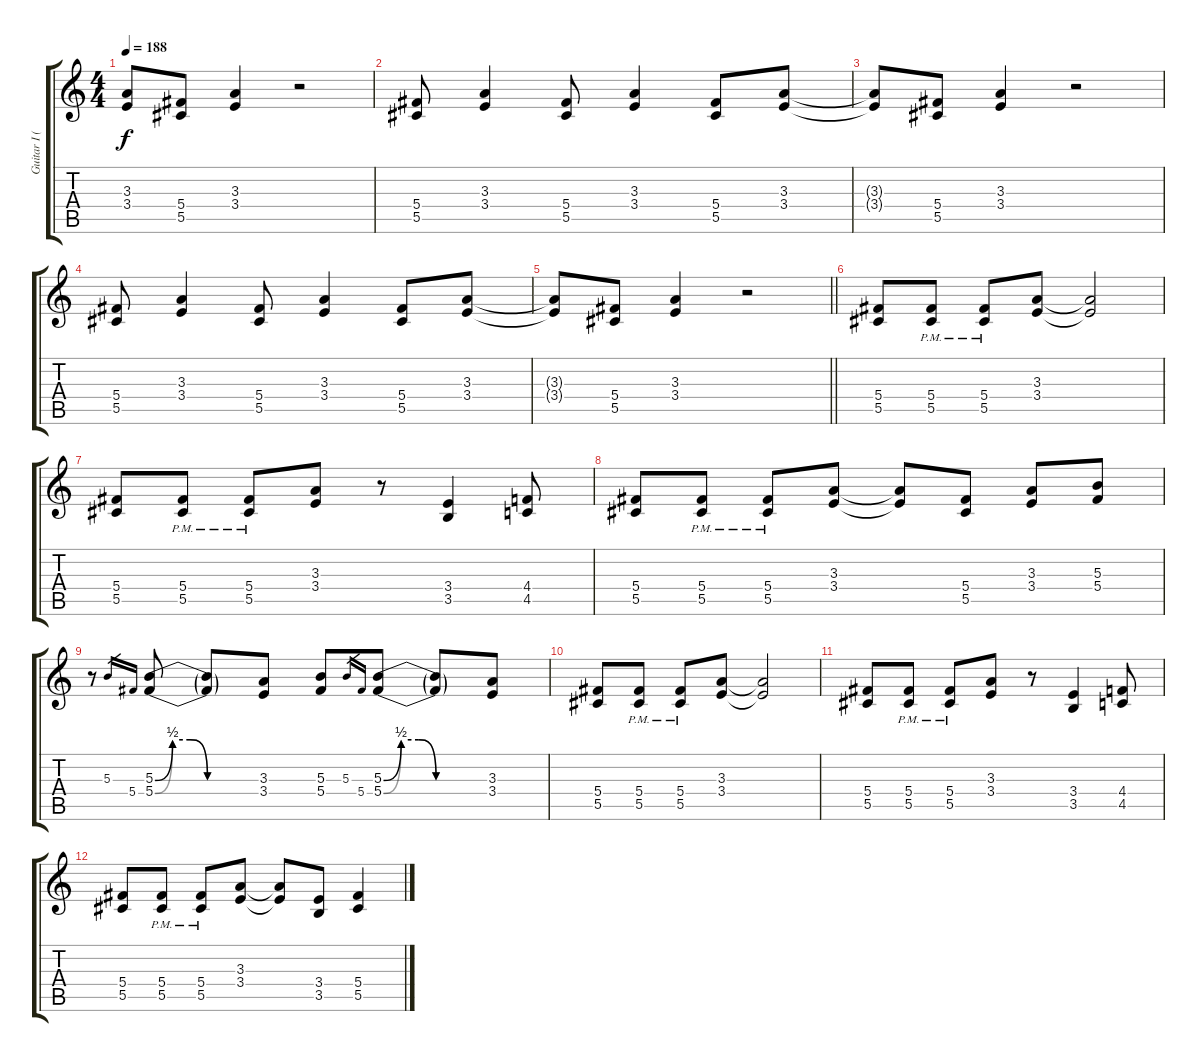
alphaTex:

\track ("Guitar I (Sakito)" "Guitar I (") {instrument overdrivenguitar}
\staff {score tabs}
\tuning (Eb4 Bb3 Gb3 Db3 Ab2 Eb2) {hide}
\ts (4 4)
\tempo 188
\clef g2
\ks c
(3.3{t} 3.4{t}).8{dy f} (5.4 5.5).8 (3.3 3.4).4 r.2 |
(5.4 5.5).8 (3.3 3.4).4 (5.4 5.5).8 (3.3 3.4).4 (5.4 5.5).8 (3.3 3.4).8 |
(3.3{t} 3.4{t}).8 (5.4 5.5).8 (3.3 3.4).4 r.2 |
(5.4 5.5).8 (3.3 3.4).4 (5.4 5.5).8 (3.3 3.4).4 (5.4 5.5).8 (3.3 3.4).8 |
\barLineRight lightlight
(3.3{t} 3.4{t}).8 (5.4 5.5).8 (3.3 3.4).4 r.2 |
(5.4 5.5).8 (5.4{pm} 5.5{pm}).8 (5.4{pm} 5.5{pm}).8 (3.3 3.4).8 (3.3{t} 3.4{t}).2 |
(5.4 5.5).8 (5.4{pm} 5.5{pm}).8 (5.4{pm} 5.5{pm}).8 (3.3 3.4).8 r.8 (3.4 3.5).4 (4.4 4.5).8 |
(5.4 5.5).8 (5.4{pm} 5.5{pm}).8 (5.4{pm} 5.5{pm}).8 (3.3 3.4).8 (3.3{t} 3.4{t}).8 (5.4 5.5).8 (3.3 3.4).8 (5.3 5.4).8 |
r.8 5.3.16{gr} 5.4.16{gr} (5.3{be (custom 0 0 10 2 20 2 30 0 60 0)} 5.4{be (custom 0 0 10 2 20 2 30 0 60 0)}).8 (5.3{t} 5.4{t}).8 (3.3 3.4).8 (5.3 5.4).8 5.3.16{gr} 5.4.16{gr} (5.3{be (custom 0 0 10 2 20 2 30 0 60 0)} 5.4{be (custom 0 0 10 2 20 2 30 0 60 0)}).8 (5.3{t} 5.4{t}).8 (3.3 3.4).8 |
(5.4 5.5).8 (5.4{pm} 5.5{pm}).8 (5.4{pm} 5.5{pm}).8 (3.3 3.4).8 (3.3{t} 3.4{t}).2 |
(5.4 5.5).8 (5.4{pm} 5.5{pm}).8 (5.4{pm} 5.5{pm}).8 (3.3 3.4).8 r.8 (3.4 3.5).4 (4.4 4.5).8 |
(5.4 5.5).8 (5.4{pm} 5.5{pm}).8 (5.4{pm} 5.5{pm}).8 (3.3 3.4).8 (3.3{t} 3.4{t}).8 (3.4 3.5).8 (5.4 5.5).4
